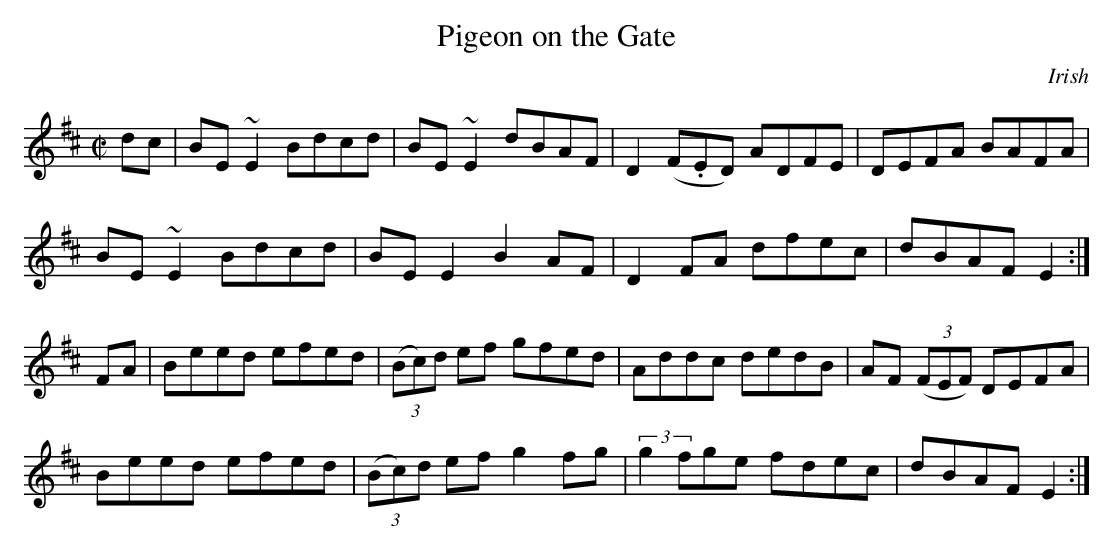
X:1
T:Pigeon on the Gate
M:C|
K:D
dc | BE ~E2 Bdcd | BE ~E2 dBAF | D2 (F.ED) ADFE | DEFA BAFA |
BE ~E2 Bdcd | BE E2 B2 AF | D2 FA dfec | dBAF E2 :|
FA | Beed efed | (3(Bc)d ef gfed | Addc dedB | AF (3(FEF) DEFA |
Beed efed | (3(Bc)d ef g2 fg | (3:2:2g2fge fdec | dBAF E2 :|
